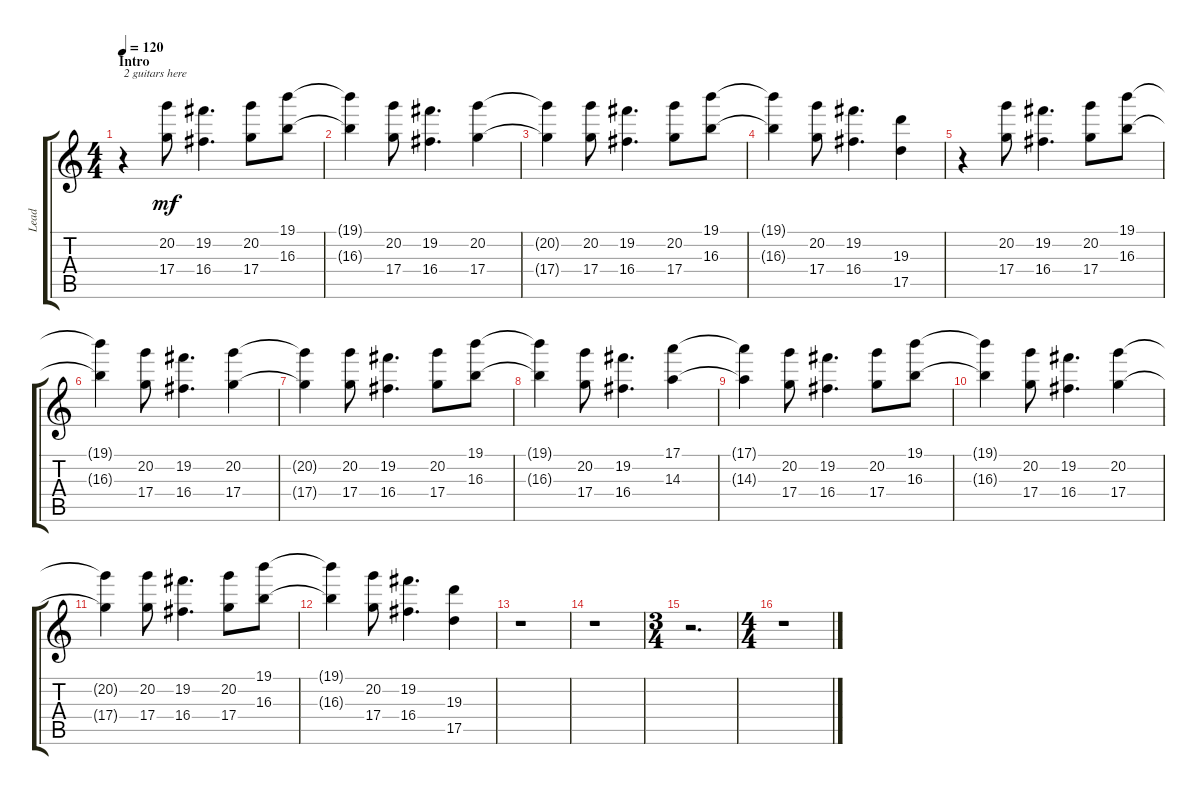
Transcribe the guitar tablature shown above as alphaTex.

\track ("Lead" "Lead") {instrument distortionguitar}
\staff {score tabs}
\tuning (E4 B3 G3 D3 A2 E2) {hide}
\ts (4 4)
\section ("" "Intro")
\tempo 120
\clef g2
\ks c
r.4{txt "2 guitars here" dy mf instrument distortionguitar} (20.2 17.4).8 (19.2 16.4).4{d} (20.2 17.4).8 (19.1 16.3).8 |
(19.1{t} 16.3{t}).4 (20.2 17.4).8 (19.2 16.4).4{d} (20.2 17.4).4 |
(20.2{t} 17.4{t}).4 (20.2 17.4).8 (19.2 16.4).4{d} (20.2 17.4).8 (19.1 16.3).8 |
(19.1{t} 16.3{t}).4 (20.2 17.4).8 (19.2 16.4).4{d} (19.3 17.5).4 |
r.4 (20.2 17.4).8 (19.2 16.4).4{d} (20.2 17.4).8 (19.1 16.3).8 |
(19.1{t} 16.3{t}).4 (20.2 17.4).8 (19.2 16.4).4{d} (20.2 17.4).4 |
(20.2{t} 17.4{t}).4 (20.2 17.4).8 (19.2 16.4).4{d} (20.2 17.4).8 (19.1 16.3).8 |
(19.1{t} 16.3{t}).4 (20.2 17.4).8 (19.2 16.4).4{d} (17.1 14.3).4 |
(17.1{t} 14.3{t}).4 (20.2 17.4).8 (19.2 16.4).4{d} (20.2 17.4).8 (19.1 16.3).8 |
(19.1{t} 16.3{t}).4 (20.2 17.4).8 (19.2 16.4).4{d} (20.2 17.4).4 |
(20.2{t} 17.4{t}).4 (20.2 17.4).8 (19.2 16.4).4{d} (20.2 17.4).8 (19.1 16.3).8 |
(19.1{t} 16.3{t}).4 (20.2 17.4).8 (19.2 16.4).4{d} (19.3 17.5).4 |
r.1 |
r.1 |
\ts (3 4)
r.2{d} |
\ts (4 4)
r.1
